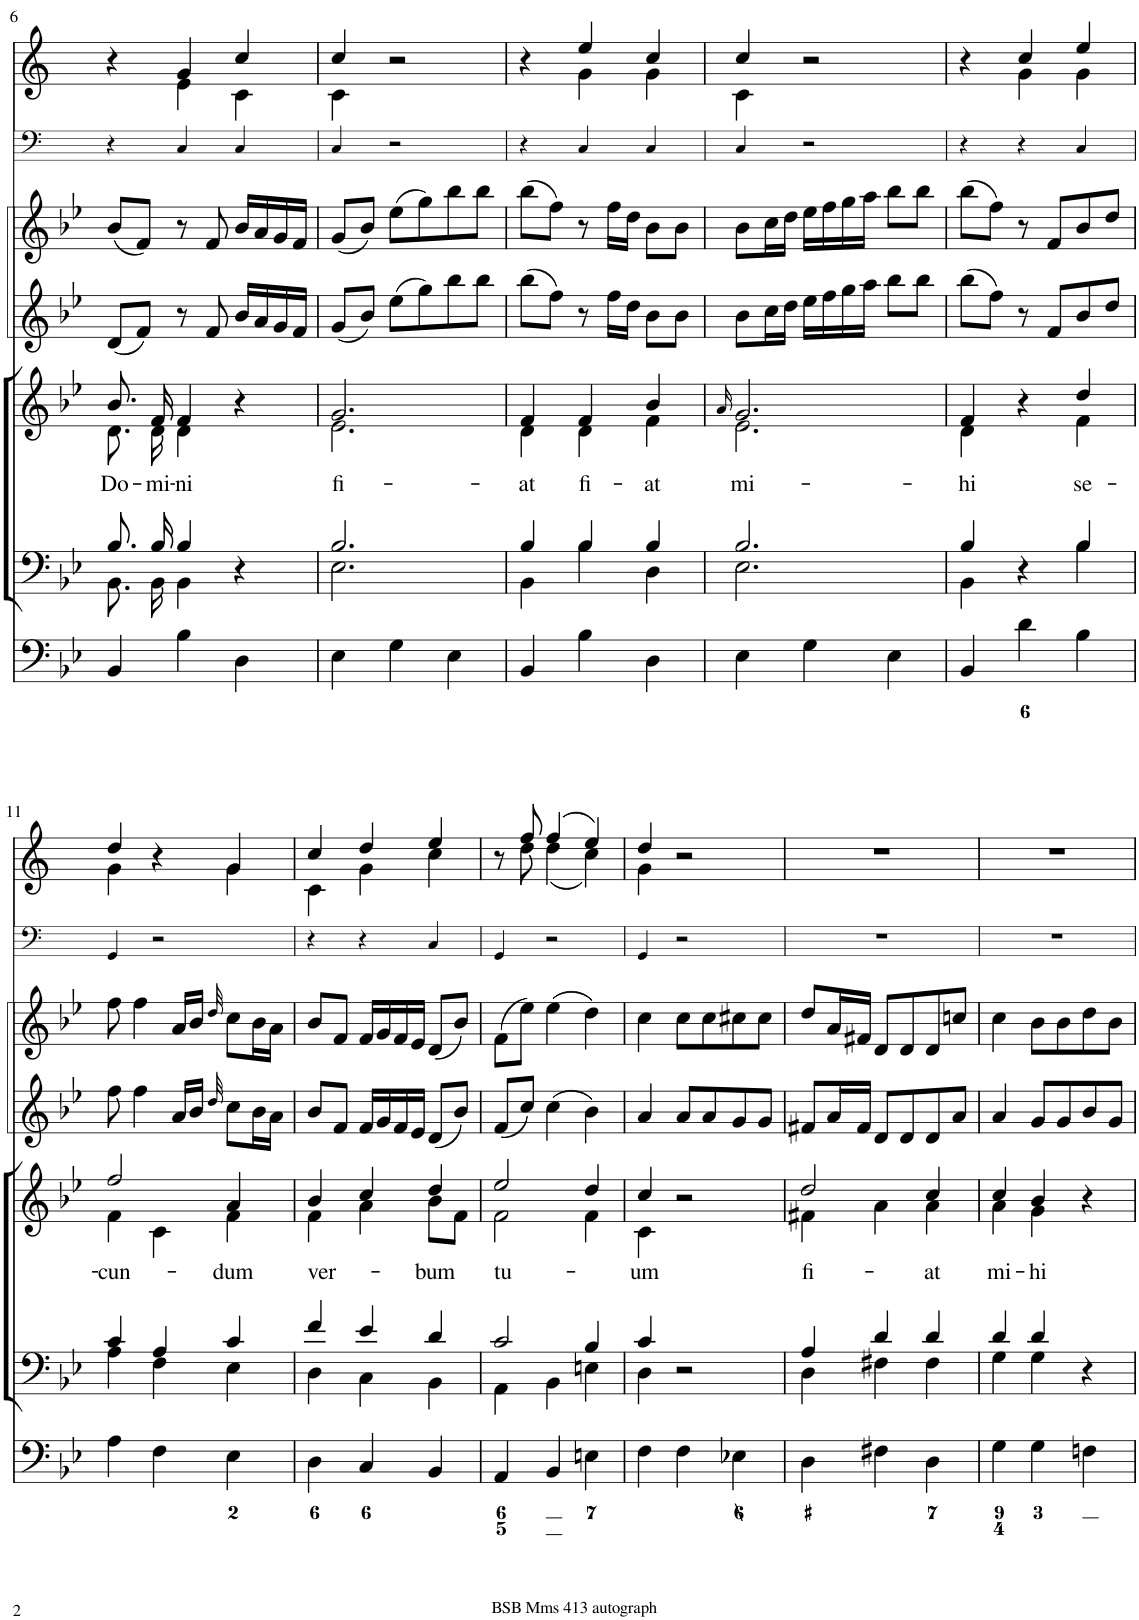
**kern	**kern	**kern	**text	**kern	**kern	**kern	**kern
*part7	*part6	*part5	*part5	*part4	*part3	*part2	*part1
*staff7	*staff6	*staff5	*staff5	*staff4	*staff3	*staff2	*staff1
*I"Organ	*I"Voice	*I"Voice	*	*I"Violin	*I"Violini	*I"Timpani in B[b]	*I"Clarini in B[b]
*	*	*	*	*I'Vln	*I'Vln	*I'Timp	*
!!LO:PB:g=z
*clefF4	*clefF4	*clefG2	*	*clefG2	*clefG2	*clefF4	*clefG2
*	*	*	*	*	*	*Trd1c2	*Trd1c2
*k[b-e-]	*k[b-e-]	*k[b-e-]	*	*k[b-e-]	*k[b-e-]	*k[]	*k[]
*M3/4	*M3/4	*M3/4	*	*M3/4	*M3/4	*M3/4	*M3/4
=6	=6	=6	=6	=6	=6	=6	=6
*	*^	*	*	*	*	*	*
!	!	!	!	!LO:LY:b	!	!	!	!
*	*	*	*^	*	*	*	*	*^
4BB-/	8.B-/L	8.BB-\L	8.b-/	8.d\	Do-	(8d/L	(8b-/L	4r	4r	4ryy
.	.	.	.	.	.	8f/J)	8f/J)	.	.	.
!	!	!	!	!	!LO:LY:b	!	!	!	!	!
.	16B-/Jk	16BB-\Jk	16f/	16d\	-mi-	.	.	.	.	.
!	!	!	!	!	!LO:LY:b	!	!	!	!	!
4B-\	4B-/	4BB-\	4f/	4d\	-ni	8r	8r	4C/	4g/	4e\
.	.	.	.	.	.	8f/	8f/	.	.	.
4D\	4r	4ryy	4r	4ryy	.	16b-/LL	16b-/LL	4C/	4cc/	4c\
.	.	.	.	.	.	16a/	16a/	.	.	.
.	.	.	.	.	.	16g/	16g/	.	.	.
.	.	.	.	.	.	16f/JJ	16f/JJ	.	.	.
=7	=7	=7	=7	=7	=7	=7	=7	=7	=7	=7
!	!	!	!	!	!LO:LY:b	!	!	!	!	!
4E-\	2.B-/	2.E-\	2.g/	2.e-\	fi-	(8g/L	(8g/L	4C/	4cc/	4c\
.	.	.	.	.	.	8b-/J)	8b-/J)	.	.	.
4G\	.	.	.	.	.	(8ee-\L	(8ee-\L	2r	2r	2ryy
.	.	.	.	.	.	8gg\)	8gg\)	.	.	.
4E-\	.	.	.	.	.	8bb-\	8bb-\	.	.	.
.	.	.	.	.	.	8bb-\J	8bb-\J	.	.	.
=8	=8	=8	=8	=8	=8	=8	=8	=8	=8	=8
!	!	!	!	!	!LO:LY:b	!	!	!	!	!
4BB-/	4B-/	4BB-\	4f/	4d\	-at	(8bb-\L	(8bb-\L	4r	4r	4ryy
.	.	.	.	.	.	8ff\J)	8ff\J)	.	.	.
!	!	!	!	!	!LO:LY:b	!	!	!	!	!
4B-\	4B-/	4B-\	4f/	4d\	fi-	8r	8r	4C/	4ee/	4g\
.	.	.	.	.	.	16ff\LL	16ff\LL	.	.	.
.	.	.	.	.	.	16dd\JJ	16dd\JJ	.	.	.
!	!	!	!	!	!LO:LY:b	!	!	!	!	!
4D\	4B-/	4D\	4b-/	4f\	-at	8b-\L	8b-\L	4C/	4cc/	4g\
.	.	.	.	.	.	8b-\J	8b-\J	.	.	.
=9	=9	=9	=9	=9	=9	=9	=9	=9	=9	=9
.	.	.	16qa/	.	.	.	.	.	.	.
!	!	!	!	!	!LO:LY:b	!	!	!	!	!
4E-\	2.B-/	2.E-\	2.g/	2.e-\	mi-	8b-\L	8b-\L	4C/	4cc/	4c\
.	.	.	.	.	.	16cc\L	16cc\L	.	.	.
.	.	.	.	.	.	16dd\JJ	16dd\JJ	.	.	.
4G\	.	.	.	.	.	16ee-\LL	16ee-\LL	2r	2r	2ryy
.	.	.	.	.	.	16ff\	16ff\	.	.	.
.	.	.	.	.	.	16gg\	16gg\	.	.	.
.	.	.	.	.	.	16aa\JJ	16aa\JJ	.	.	.
4E-\	.	.	.	.	.	8bb-\L	8bb-\L	.	.	.
.	.	.	.	.	.	8bb-\J	8bb-\J	.	.	.
=10	=10	=10	=10	=10	=10	=10	=10	=10	=10	=10
!	!	!	!	!	!LO:LY:b	!	!	!	!	!
4BB-/	4B-/	4BB-\	4f/	4d\	-hi	(8bb-\L	(8bb-\L	4r	4r	4ryy
.	.	.	.	.	.	8ff\J)	8ff\J)	.	.	.
4d\	4r	4ryy	4r	4ryy	.	8r	8r	4r	4cc/	4g\
.	.	.	.	.	.	8f/L	8f/L	.	.	.
!	!	!	!	!	!LO:LY:b	!	!	!	!	!
4B-\	4B-/	4B-\	4dd/	4f\	se-	8b-/	8b-/	4C/	4ee/	4g\
.	.	.	.	.	.	8dd/J	8dd/J	.	.	.
!!LO:LB:g=z	!!
=11	=11	=11	=11	=11	=11	=11	=11	=11	=11	=11
!	!	!	!	!	!LO:LY:b	!	!	!	!	!
4A\	4c/	4A\	2ff/	4f\	-cun-	8ff\	8ff\	4GG/	4dd/	4g\
.	.	.	.	.	.	4ff\	4ff\	.	.	.
4F\	4A/	4F\	.	4c\	.	.	.	2r	4r	4ryy
.	.	.	.	.	.	16a/LL	16a/LL	.	.	.
.	.	.	.	.	.	16b-/JJ	16b-/JJ	.	.	.
.	.	.	.	.	.	32qdd/	32qdd/	.	.	.
!	!	!	!	!	!LO:LY:b	!	!	!	!	!
4E-\	4c/	4E-\	4a/	4f\	-dum	8cc\L	8cc\L	.	4g/	4g\
.	.	.	.	.	.	16b-\L	16b-\L	.	.	.
.	.	.	.	.	.	16a\JJ	16a\JJ	.	.	.
=12	=12	=12	=12	=12	=12	=12	=12	=12	=12	=12
!	!	!	!	!	!LO:LY:b	!	!	!	!	!
4D\	4f/	4D\	4b-/	4f\	ver-	8b-/L	8b-/L	4r	4cc/	4c\
.	.	.	.	.	.	8f/J	8f/J	.	.	.
4C/	4e-/	4C\	4cc/	4a\	.	16f/LL	16f/LL	4r	4dd/	4g\
.	.	.	.	.	.	16g/	16g/	.	.	.
.	.	.	.	.	.	16f/	16f/	.	.	.
.	.	.	.	.	.	16e-/JJ	16e-/JJ	.	.	.
!	!	!	!	!	!LO:LY:b	!	!	!	!	!
4BB-/	4d/	4BB-\	4dd/	8b-\L	-bum	(8d/L	(8d/L	4C/	4ee/	4cc\
.	.	.	.	8f\J	.	8b-/J)	8b-/J)	.	.	.
=13	=13	=13	=13	=13	=13	=13	=13	=13	=13	=13
!	!	!	!	!	!LO:LY:b	!	!	!	!	!
4AA/	2c/	4AA\	2ee-/	2f\	tu-	(8f/L	(8f\L	4GG/	8r	8ryy
.	.	.	.	.	.	8cc/J)	8ee-\J)	.	8ff/	8dd\
4BB-/	.	4BB-\	.	.	.	(4cc\	(4ee-\	2r	(4ff/	(4dd\
4En\	4B-/	4En\	4dd/	4f\	.	4b-\)	4dd\)	.	4ee/)	4cc\)
=14	=14	=14	=14	=14	=14	=14	=14	=14	=14	=14
!	!	!	!	!	!LO:LY:b	!	!	!	!	!
4F\	4c/	4D\	4cc/	4c\	-um	4a/	4cc\	4GG/	4dd/	4g\
4F\	2r	2ryy	2r	2ryy	.	8a/L	8cc\L	2r	2r	2ryy
.	.	.	.	.	.	8a/	8cc\	.	.	.
4E-X\	.	.	.	.	.	8g/	8cc#X\	.	.	.
.	.	.	.	.	.	8g/J	8cc#\J	.	.	.
*	*	*	*	*	*	*	*	*	*v	*v
=15	=15	=15	=15	=15	=15	=15	=15	=15	=15
!	!	!	!	!	!LO:LY:b	!	!	!	!
4D\	4A/	4D\	2dd/	4f#X\	fi-	8f#X/L	8dd/L	2.r	2.r
.	.	.	.	.	.	16a/L	16a/L	.	.
.	.	.	.	.	.	16f#/JJ	16f#X/JJ	.	.
4F#X\	4d/	4F#X\	.	4a\	.	8d/L	8d/L	.	.
.	.	.	.	.	.	8d/	8d/	.	.
!	!	!	!	!	!LO:LY:b	!	!	!	!
4D\	4d/	4F#\	4cc/	4a\	-at	8d/	8d/	.	.
.	.	.	.	.	.	8a/J	8ccn/J	.	.
=16	=16	=16	=16	=16	=16	=16	=16	=16	=16
!	!	!	!	!	!LO:LY:b	!	!	!	!
4G\	4d/	4G\	4cc/	4a\	mi-	4a/	4cc\	2.r	2.r
!	!	!	!	!	!LO:LY:b	!	!	!	!
4G\	4d/	4G\	4b-/	4g\	-hi	8g/L	8b-\L	.	.
.	.	.	.	.	.	8g/	8b-\	.	.
4Fn\	4r	4ryy	4r	4ryy	.	8b-/	8dd\	.	.
.	.	.	.	.	.	8g/J	8b-\J	.	.
*	*v	*v	*	*	*	*	*	*	*
*	*	*v	*v	*	*	*	*	*
=	=	=	=	=	=	=	=
*-	*-	*-	*-	*-	*-	*-	*-
